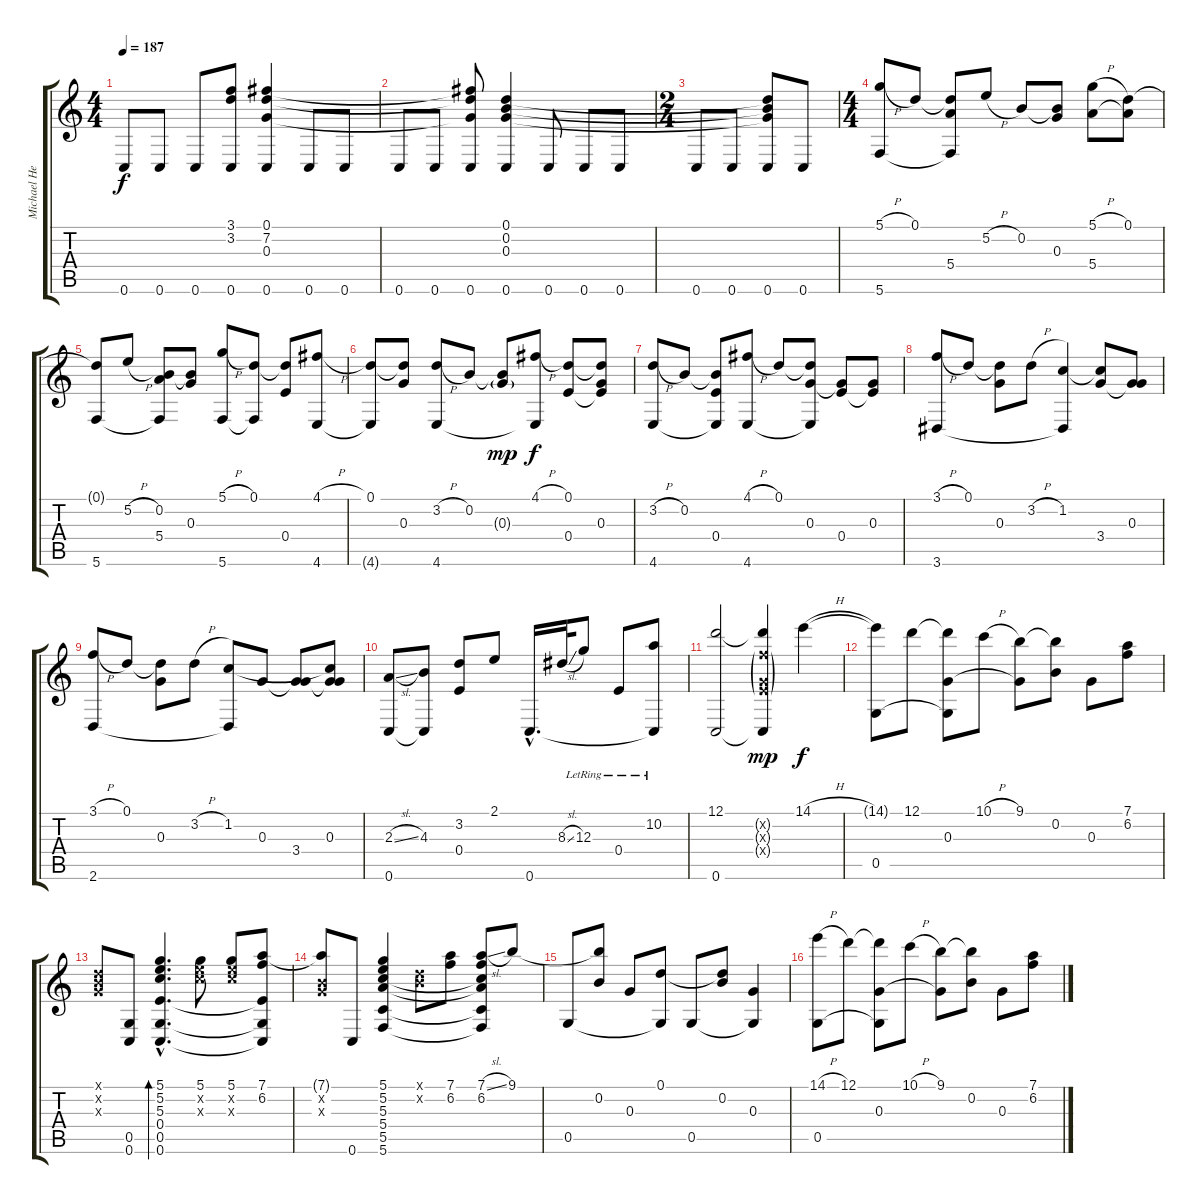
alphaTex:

\track ("Michael Hedges" "Michael He") {instrument acousticguitarsteel}
\staff {score tabs}
\tuning (D4 B3 G3 E3 G2 C2) {hide}
\ts (4 4)
\tempo 187
\clef g2
\ks c
0.6.8{dy f} 0.6.8 0.6.8 (3.1{t} 3.2{t} 0.6).8 (0.1 7.2 0.3 0.6).4 0.6.8 0.6.8 |
0.6.8 0.6.8 (0.1{t} 7.2{t} 0.3{t} 0.6).8 (0.1 0.2 0.3 0.6).4 0.6.8 0.6.8 0.6.8 |
\ts (2 4)
0.6.8 0.6.8 (0.1{t} 0.2{t} 0.3{t} 0.6).8 0.6.8 |
\ts (4 4)
(5.1{h} 5.6).8 0.1.8 (0.1{t} 5.4 5.6{t}).8 5.2{h}.8 0.2.8 (0.2{t} 0.3).8 (5.1{h} 5.4).8 (0.1 5.4{t}).8 |
(0.1{t} 5.6).8 5.2{h}.8 (0.2 5.4 5.6{t}).8 (0.2{t} 0.3).8 (5.1{h} 5.6).8 (0.1 5.6{t}).8 (0.1{t} 0.4).8 (4.1{h} 4.6).8 |
(0.1 4.6{t}).8 (0.1{t} 0.3).8 (3.2{h} 4.6).8 0.2.8 (0.2{t} 0.3{g}).8{dy mp} (4.1{h} 4.6{t}).8{dy f} (0.1 0.4).8 (0.1{t} 0.3 0.4{t}).8 |
(3.2{h} 4.6).8 0.2.8 (0.2{t} 0.4 4.6{t}).8 (4.1{h} 4.6).8 0.1.8 (0.1{t} 0.3 4.6{t}).8 (0.3{t} 0.4).8 (0.3 0.4{t}).8 |
(3.1{h} 3.6).8 0.1.8 (0.1{t} 0.3).8 3.2{h}.8 (1.2 3.6{t}).4 (1.2{t} 3.4).8 (0.3 3.4{t}).8 |
(3.1{h} 2.6).8 0.1.8 (0.1{t} 0.3).8 3.2{h}.8 (1.2 2.6{t}).8 0.3.8 (0.3{t} 3.4).8 (1.2{t} 0.3 3.4{t}).8 |
(2.3{sl} 0.6).8 (4.3 0.6{t}).8 (3.2 0.4).8 2.1.8 0.6{hac}.16{d} 8.3{sl}.32 12.3{lr}.8 0.4{lr}.8 (10.2{lr} 0.6{t}).8 |
(12.1 0.6).2 (12.1{t} 6.2{g x} 0.3{g x} 0.4{g x} 0.6{t}).4{dy mp} 14.1{h}.4{dy f} |
(14.1{t} 0.5).8 12.1.8 (12.1{t} 0.3 0.5{t}).8 10.1{h}.8 (9.1 0.3{t}).8 (9.1{t} 0.2).8 0.3.8 (7.1 6.2).8 |
(0.1{x} 0.2{x} 0.3{x}).8 (0.5 0.6).8 (5.1{hac} 5.2{hac} 5.3{hac} 0.4{hac} 0.5{hac} 0.6{hac}).4{d bd 30} (5.1 5.2{x} 5.3{x}).8 (5.1 5.2{x} 5.3{x}).8 (7.1 6.2 0.4{t} 0.5{t} 0.6{t}).8 |
(7.1{t} 0.2{x} 0.3{x}).8 0.6.8 (5.1 5.2 5.3 5.4 5.5 5.6).4 (0.1{x} 0.2{x}).8 (7.1 6.2).8 (7.1{sl} 6.2 5.3{t} 5.4{t} 5.5{t} 5.6{t}).8 9.1.8 |
0.5.8 (9.1{t} 0.2).8 0.3.8 (0.1 0.5{t}).8 0.5.8 (0.1{t} 0.2).8 (0.3 0.5{t}).4 |
(14.1{h} 0.5).8 12.1.8 (12.1{t} 0.3 0.5{t}).8 10.1{h}.8 (9.1 0.3{t}).8 (9.1{t} 0.2).8 0.3.8 (7.1 6.2).8
